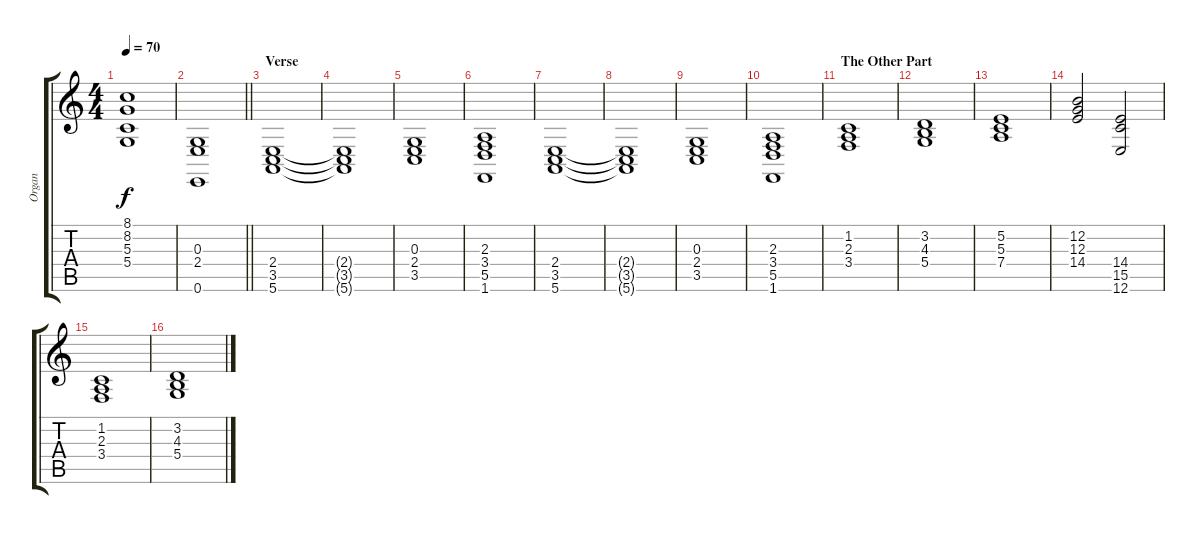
\track ("Organ" "Organ") {instrument drawbarorgan}
\staff {score tabs}
\tuning (E4 B3 G3 D3 A2 E2) {hide}
\ts (4 4)
\tempo 70
\clef g2
\ks c
(8.1{t} 8.2{t} 5.3 5.4).1{dy f volume 0 balance 8} |
\barLineRight lightlight
(0.3 2.4 0.6).1{volume 6} |
\section ("" "Verse")
(2.4 3.5 5.6).1{volume 6} |
(2.4{t} 3.5{t} 5.6{t}).1 |
(0.3 2.4 3.5).1 |
(2.3 3.4 5.5 1.6).1 |
(2.4 3.5 5.6).1{volume 6} |
(2.4{t} 3.5{t} 5.6{t}).1 |
(0.3 2.4 3.5).1 |
(2.3 3.4 5.5 1.6).1 |
\section ("" "The Other Part")
(1.2 2.3 3.4).1 |
(3.2 4.3 5.4).1 |
(5.2 5.3 7.4).1 |
(12.2 12.3 14.4).2 (14.4 15.5 12.6).2 |
(1.2 2.3 3.4).1 |
(3.2 4.3 5.4).1
